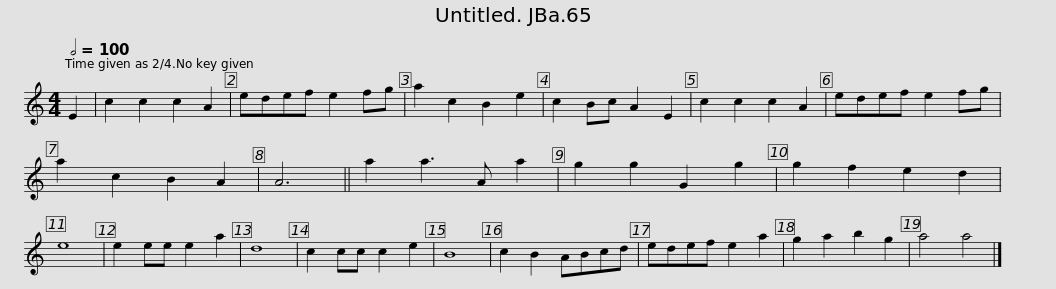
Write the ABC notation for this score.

X:1
L:1/8
Q:1/2=100
M:4/4
I:linebreak $
K:C
V:1 treble
V:1
 E2 | c2 c2 c2 A2 | edef e2 fg | a2 c2 B2 e2 | c2 Bc A2 E2 |$ %5
 c2 c2 c2 A2 | edef e2 fg | a2 c2 B2 A2 | A6 ||$ a2 a3 A a2 | %10
 g2 g2 G2 g2 | g2 f2 e2 d2 | e8 | e2 ee e2 a2 | d8 |$ %15
 c2 cc c2 e2 | B8 | c2 B2 ABcd | edef e2 a2 | g2 a2 b2 g2 | %20
 a4 a4 |] %21
